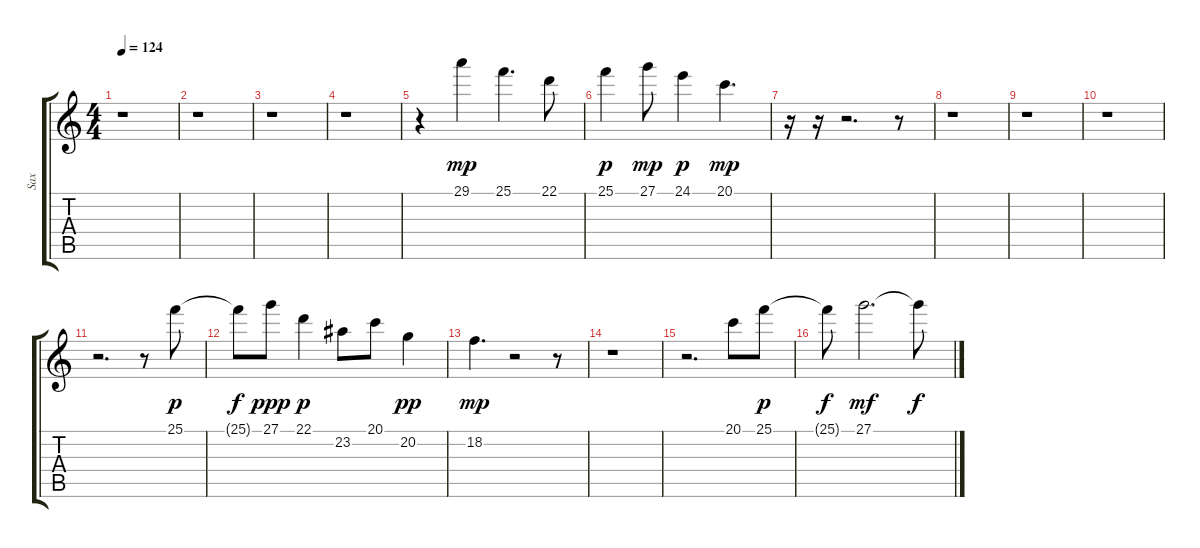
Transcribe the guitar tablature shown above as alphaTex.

\track ("Sax" "Sax") {instrument sopranosax}
\staff {score tabs}
\tuning (E4 B3 G3 D3 A2 E2) {hide}
\ts (4 4)
\tempo 124
\clef g2
\ks c
r.1{dy mp} |
r.1 |
r.1 |
r.1 |
r.4 29.1.4 25.1.4{d} 22.1.8 |
25.1.4{dy p} 27.1.8{dy mp} 24.1.4{dy p} 20.1.4{d dy mp} |
r.16 r.16 r.2{d} r.8 |
r.1 |
r.1 |
r.1 |
r.2{d} r.8 25.1.8{dy p} |
25.1{t}.8{dy f} 27.1.8{dy ppp} 22.1.4{dy p} 23.2.8 20.1.8 20.2.4{dy pp} |
18.2.4{d dy mp} r.2 r.8 |
r.1 |
r.2{d} 20.1.8 25.1.8{dy p} |
25.1{t}.8{dy f} 27.1.2{d dy mf} 27.1{t}.8{dy f}
